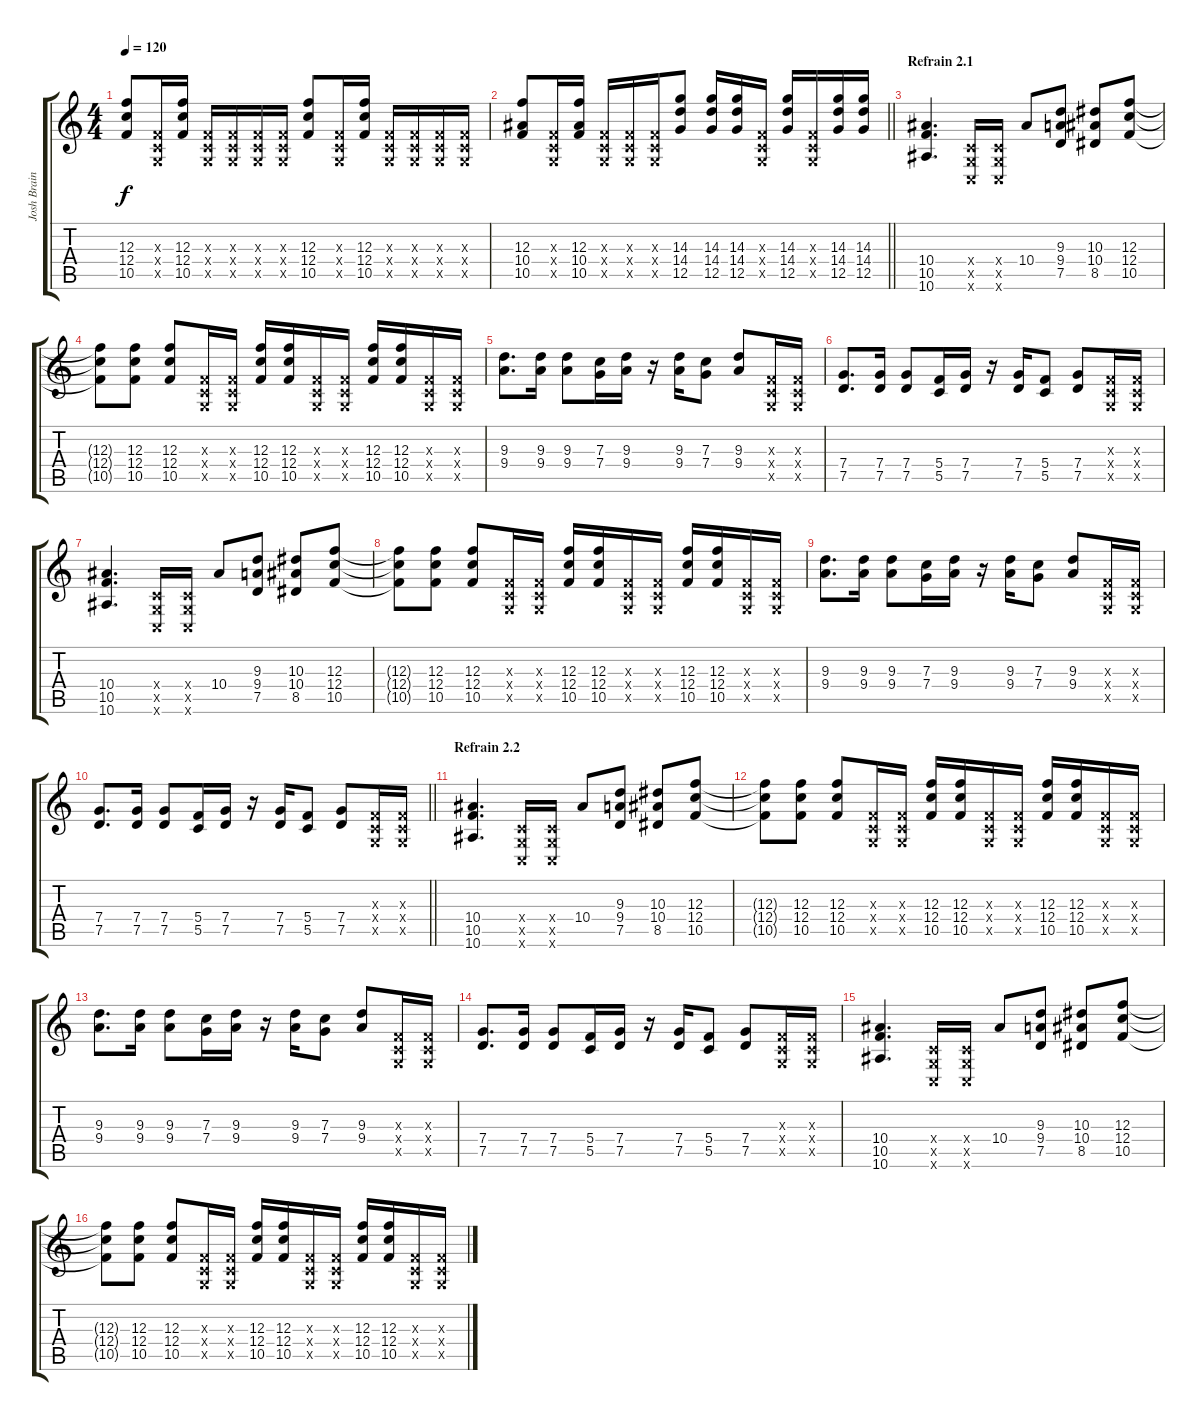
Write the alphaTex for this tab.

\track ("Josh Brainard" "Josh Brain") {instrument distortionguitar}
\staff {score tabs}
\tuning (D4 A3 F3 C3 G2 C2) {hide}
\ts (4 4)
\tempo 120
\clef g2
\ks c
(12.3 12.4 10.5).8{dy f} (0.3{x} 0.4{x} 0.5{x}).16 (12.3 12.4 10.5).16 (0.3{x} 0.4{x} 0.5{x}).16 (0.3{x} 0.4{x} 0.5{x}).16 (0.3{x} 0.4{x} 0.5{x}).16 (0.3{x} 0.4{x} 0.5{x}).16 (12.3 12.4 10.5).8 (0.3{x} 0.4{x} 0.5{x}).16 (12.3 12.4 10.5).16 (0.3{x} 0.4{x} 0.5{x}).16 (0.3{x} 0.4{x} 0.5{x}).16 (0.3{x} 0.4{x} 0.5{x}).16 (0.3{x} 0.4{x} 0.5{x}).16 |
\barLineRight lightlight
(12.3 10.4 10.5).8 (0.3{x} 0.4{x} 0.5{x}).16 (12.3 10.4 10.5).16 (0.3{x} 0.4{x} 0.5{x}).16 (0.3{x} 0.4{x} 0.5{x}).16 (0.3{x} 0.4{x} 0.5{x}).16 (14.3 14.4 12.5).8 (14.3 14.4 12.5).16 (14.3 14.4 12.5).16 (0.3{x} 0.4{x} 0.5{x}).16 (14.3 14.4 12.5).16 (0.3{x} 0.4{x} 0.5{x}).16 (14.3 14.4 12.5).16 (14.3 14.4 12.5).16 |
\section ("" "Refrain 2.1")
(10.4 10.5 10.6).4{d volume 6 instrument electricguitarjazz} (0.4{x} 0.5{x} 0.6{x}).16 (0.4{x} 0.5{x} 0.6{x}).16 10.4.8 (9.3 9.4 7.5).8 (10.3 10.4 8.5).8 (12.3 12.4 10.5).8 |
(12.3{t} 12.4{t} 10.5{t}).8 (12.3 12.4 10.5).8 (12.3 12.4 10.5).8 (0.3{x} 0.4{x} 0.5{x}).16 (0.3{x} 0.4{x} 0.5{x}).16 (12.3 12.4 10.5).16 (12.3 12.4 10.5).16 (0.3{x} 0.4{x} 0.5{x}).16 (0.3{x} 0.4{x} 0.5{x}).16 (12.3 12.4 10.5).16 (12.3 12.4 10.5).16 (0.3{x} 0.4{x} 0.5{x}).16 (0.3{x} 0.4{x} 0.5{x}).16 |
(9.3 9.4).8{d} (9.3 9.4).16 (9.3 9.4).8 (7.3 7.4).16 (9.3 9.4).16 r.16 (9.3 9.4).16 (7.3 7.4).8 (9.3 9.4).8 (0.3{x} 0.4{x} 0.5{x}).16 (0.3{x} 0.4{x} 0.5{x}).16 |
(7.4 7.5).8{d} (7.4 7.5).16 (7.4 7.5).8 (5.4 5.5).16 (7.4 7.5).16 r.16 (7.4 7.5).16 (5.4 5.5).8 (7.4 7.5).8 (0.3{x} 0.4{x} 0.5{x}).16 (0.3{x} 0.4{x} 0.5{x}).16 |
(10.4 10.5 10.6).4{d} (0.4{x} 0.5{x} 0.6{x}).16 (0.4{x} 0.5{x} 0.6{x}).16 10.4.8 (9.3 9.4 7.5).8 (10.3 10.4 8.5).8 (12.3 12.4 10.5).8 |
(12.3{t} 12.4{t} 10.5{t}).8 (12.3 12.4 10.5).8 (12.3 12.4 10.5).8 (0.3{x} 0.4{x} 0.5{x}).16 (0.3{x} 0.4{x} 0.5{x}).16 (12.3 12.4 10.5).16 (12.3 12.4 10.5).16 (0.3{x} 0.4{x} 0.5{x}).16 (0.3{x} 0.4{x} 0.5{x}).16 (12.3 12.4 10.5).16 (12.3 12.4 10.5).16 (0.3{x} 0.4{x} 0.5{x}).16 (0.3{x} 0.4{x} 0.5{x}).16 |
(9.3 9.4).8{d} (9.3 9.4).16 (9.3 9.4).8 (7.3 7.4).16 (9.3 9.4).16 r.16 (9.3 9.4).16 (7.3 7.4).8 (9.3 9.4).8 (0.3{x} 0.4{x} 0.5{x}).16 (0.3{x} 0.4{x} 0.5{x}).16 |
\barLineRight lightlight
(7.4 7.5).8{d} (7.4 7.5).16 (7.4 7.5).8 (5.4 5.5).16 (7.4 7.5).16 r.16 (7.4 7.5).16 (5.4 5.5).8 (7.4 7.5).8 (0.3{x} 0.4{x} 0.5{x}).16 (0.3{x} 0.4{x} 0.5{x}).16 |
\section ("" "Refrain 2.2")
(10.4 10.5 10.6).4{d} (0.4{x} 0.5{x} 0.6{x}).16 (0.4{x} 0.5{x} 0.6{x}).16 10.4.8 (9.3 9.4 7.5).8 (10.3 10.4 8.5).8 (12.3 12.4 10.5).8 |
(12.3{t} 12.4{t} 10.5{t}).8 (12.3 12.4 10.5).8 (12.3 12.4 10.5).8 (0.3{x} 0.4{x} 0.5{x}).16 (0.3{x} 0.4{x} 0.5{x}).16 (12.3 12.4 10.5).16 (12.3 12.4 10.5).16 (0.3{x} 0.4{x} 0.5{x}).16 (0.3{x} 0.4{x} 0.5{x}).16 (12.3 12.4 10.5).16 (12.3 12.4 10.5).16 (0.3{x} 0.4{x} 0.5{x}).16 (0.3{x} 0.4{x} 0.5{x}).16 |
(9.3 9.4).8{d} (9.3 9.4).16 (9.3 9.4).8 (7.3 7.4).16 (9.3 9.4).16 r.16 (9.3 9.4).16 (7.3 7.4).8 (9.3 9.4).8 (0.3{x} 0.4{x} 0.5{x}).16 (0.3{x} 0.4{x} 0.5{x}).16 |
(7.4 7.5).8{d} (7.4 7.5).16 (7.4 7.5).8 (5.4 5.5).16 (7.4 7.5).16 r.16 (7.4 7.5).16 (5.4 5.5).8 (7.4 7.5).8 (0.3{x} 0.4{x} 0.5{x}).16 (0.3{x} 0.4{x} 0.5{x}).16 |
(10.4 10.5 10.6).4{d} (0.4{x} 0.5{x} 0.6{x}).16 (0.4{x} 0.5{x} 0.6{x}).16 10.4.8 (9.3 9.4 7.5).8 (10.3 10.4 8.5).8 (12.3 12.4 10.5).8 |
(12.3{t} 12.4{t} 10.5{t}).8 (12.3 12.4 10.5).8 (12.3 12.4 10.5).8 (0.3{x} 0.4{x} 0.5{x}).16 (0.3{x} 0.4{x} 0.5{x}).16 (12.3 12.4 10.5).16 (12.3 12.4 10.5).16 (0.3{x} 0.4{x} 0.5{x}).16 (0.3{x} 0.4{x} 0.5{x}).16 (12.3 12.4 10.5).16 (12.3 12.4 10.5).16 (0.3{x} 0.4{x} 0.5{x}).16 (0.3{x} 0.4{x} 0.5{x}).16
